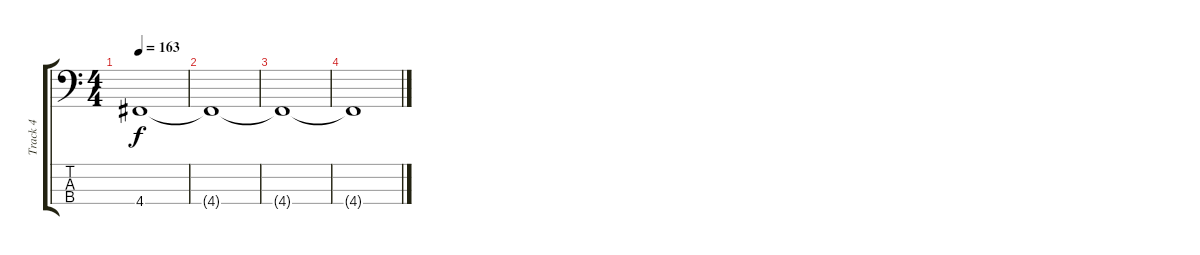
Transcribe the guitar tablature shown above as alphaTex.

\track ("Track 4" "Track 4") {instrument electricbassfinger}
\staff {score tabs}
\tuning (F2 C2 G1 D1) {hide}
\ts (4 4)
\tempo 163
\clef f4
\ks c
4.4{t}.1{dy f} |
4.4{t}.1 |
4.4{t}.1 |
4.4{t}.1
